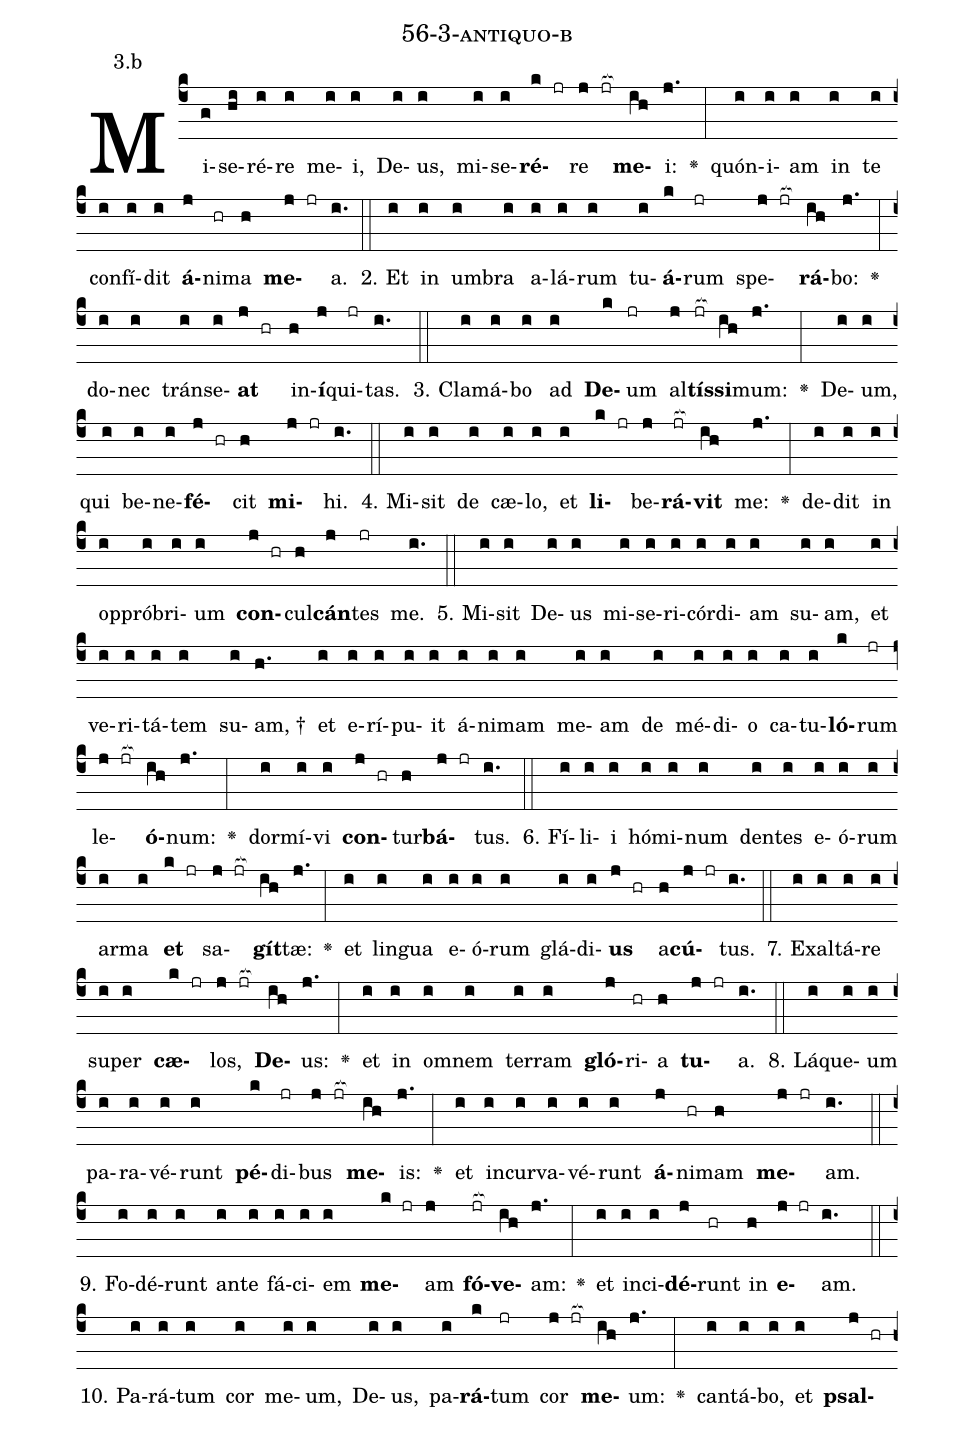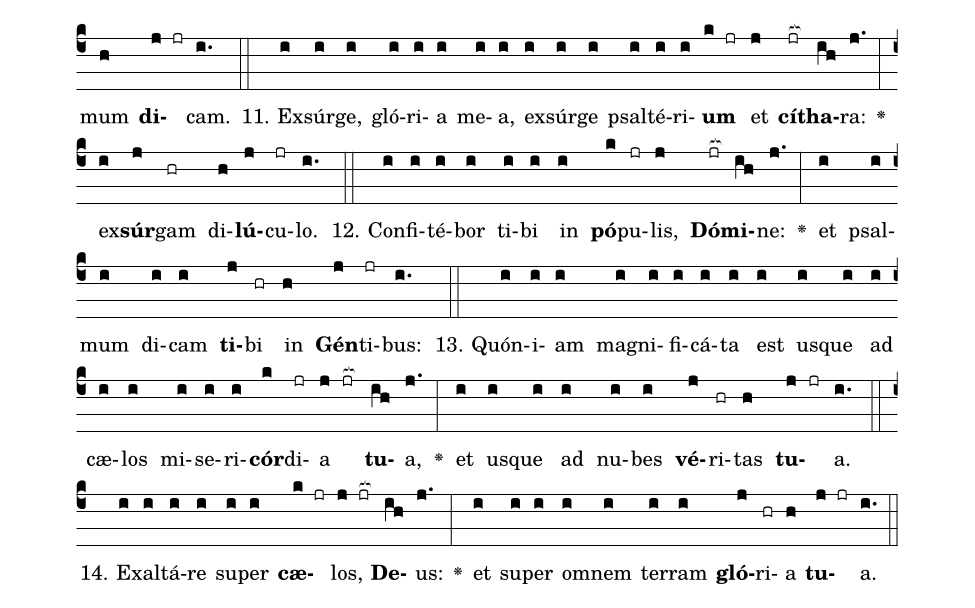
name: 56-3-antiquo-b;
annotation: 3.b;
%%
(c4)Mi(g)se(hi)ré(i)re(i) me(i)i,(i) De(i)us,(i) mi(i)se(i)<b>ré</b>(k jr)re(j jr[ocb:1{]) <b>me</b>(ih[ocb:0}])i:(j.) <v>\greheightstar</v>(:) quón(i)i(i)am(i) in(i) te(i) con(i)fí(i)dit(i) <b>á</b>(j)ni(hr)ma(h) <b>me</b>(j jr)a.(i.) (::)
2. Et(i) in(i) um(i)bra(i) a(i)lá(i)rum(i) tu(i)<b>á</b>(k)rum(jr) spe(j jr[ocb:1{])<b>rá</b>(ih[ocb:0}])bo:(j.) <v>\greheightstar</v>(:) do(i)nec(i) tráns(i)e(i)<b>at</b>(j hr) in(h)<b>í</b>(j)qui(jr)tas.(i.) (::)
3. Cla(i)má(i)bo(i) ad(i) <b>De</b>(k)um(jr) al(j)<b>tís</b>(jr[ocb:1{])<b>si</b>(ih[ocb:0}])mum:(j.) <v>\greheightstar</v>(:) De(i)um,(i) qui(i) be(i)ne(i)<b>fé</b>(j hr)cit(h) <b>mi</b>(j jr)hi.(i.) (::)
4. Mi(i)sit(i) de(i) cæ(i)lo,(i) et(i) <b>li</b>(k jr)be(j)<b>rá</b>(jr[ocb:1{])<b>vit</b>(ih[ocb:0}]) me:(j.) <v>\greheightstar</v>(:) de(i)dit(i) in(i) op(i)pró(i)bri(i)um(i) <b>con</b>(j hr)cul(h)<b>cán</b>(j)tes(jr) me.(i.) (::)
5. Mi(i)sit(i) De(i)us(i) mi(i)se(i)ri(i)cór(i)di(i)am(i) su(i)am,(i) et(i) ve(i)ri(i)tá(i)tem(i) su(i)am, †(h.) et(i) e(i)rí(i)pu(i)it(i) á(i)ni(i)mam(i) me(i)am(i) de(i) mé(i)di(i)o(i) ca(i)tu(i)<b>ló</b>(k)rum(jr) le(j jr[ocb:1{])<b>ó</b>(ih[ocb:0}])num:(j.) <v>\greheightstar</v>(:) dor(i)mí(i)vi(i) <b>con</b>(j hr)tur(h)<b>bá</b>(j jr)tus.(i.) (::)
6. Fí(i)li(i)i(i) hó(i)mi(i)num(i) den(i)tes(i) e(i)ó(i)rum(i) ar(i)ma(i) <b>et</b>(k jr) sa(j jr[ocb:1{])<b>gít</b>(ih[ocb:0}])tæ:(j.) <v>\greheightstar</v>(:) et(i) lin(i)gua(i) e(i)ó(i)rum(i) glá(i)di(i)<b>us</b>(j hr) a(h)<b>cú</b>(j jr)tus.(i.) (::)
7. Ex(i)al(i)tá(i)re(i) su(i)per(i) <b>cæ</b>(k jr)los,(j jr[ocb:1{]) <b>De</b>(ih[ocb:0}])us:(j.) <v>\greheightstar</v>(:) et(i) in(i) om(i)nem(i) ter(i)ram(i) <b>gló</b>(j)ri(hr)a(h) <b>tu</b>(j jr)a.(i.) (::)
8. Lá(i)que(i)um(i) pa(i)ra(i)vé(i)runt(i) <b>pé</b>(k)di(jr)bus(j jr[ocb:1{]) <b>me</b>(ih[ocb:0}])is:(j.) <v>\greheightstar</v>(:) et(i) in(i)cur(i)va(i)vé(i)runt(i) <b>á</b>(j)ni(hr)mam(h) <b>me</b>(j jr)am.(i.) (::)
9. Fo(i)dé(i)runt(i) an(i)te(i) fá(i)ci(i)em(i) <b>me</b>(k jr)am(j) <b>fó</b>(jr[ocb:1{])<b>ve</b>(ih[ocb:0}])am:(j.) <v>\greheightstar</v>(:) et(i) in(i)ci(i)<b>dé</b>(j)runt(hr) in(h) <b>e</b>(j jr)am.(i.) (::)
10. Pa(i)rá(i)tum(i) cor(i) me(i)um,(i) De(i)us,(i) pa(i)<b>rá</b>(k)tum(jr) cor(j jr[ocb:1{]) <b>me</b>(ih[ocb:0}])um:(j.) <v>\greheightstar</v>(:) can(i)tá(i)bo,(i) et(i) <b>psal</b>(j hr)mum(h) <b>di</b>(j jr)cam.(i.) (::)
11. Ex(i)súr(i)ge,(i) gló(i)ri(i)a(i) me(i)a,(i) ex(i)súr(i)ge(i) psal(i)té(i)ri(i)<b>um</b>(k jr) et(j) <b>cí</b>(jr[ocb:1{])<b>tha</b>(ih[ocb:0}])ra:(j.) <v>\greheightstar</v>(:) ex(i)<b>súr</b>(j)gam(hr) di(h)<b>lú</b>(j)cu(jr)lo.(i.) (::)
12. Con(i)fi(i)té(i)bor(i) ti(i)bi(i) in(i) <b>pó</b>(k)pu(jr)lis,(j) <b>Dó</b>(jr[ocb:1{])<b>mi</b>(ih[ocb:0}])ne:(j.) <v>\greheightstar</v>(:) et(i) psal(i)mum(i) di(i)cam(i) <b>ti</b>(j)bi(hr) in(h) <b>Gén</b>(j)ti(jr)bus:(i.) (::)
13. Quón(i)i(i)am(i) ma(i)gni(i)fi(i)cá(i)ta(i) est(i) us(i)que(i) ad(i) cæ(i)los(i) mi(i)se(i)ri(i)<b>cór</b>(k)di(jr)a(j jr[ocb:1{]) <b>tu</b>(ih[ocb:0}])a,(j.) <v>\greheightstar</v>(:) et(i) us(i)que(i) ad(i) nu(i)bes(i) <b>vé</b>(j)ri(hr)tas(h) <b>tu</b>(j jr)a.(i.) (::)
14. Ex(i)al(i)tá(i)re(i) su(i)per(i) <b>cæ</b>(k jr)los,(j jr[ocb:1{]) <b>De</b>(ih[ocb:0}])us:(j.) <v>\greheightstar</v>(:) et(i) su(i)per(i) om(i)nem(i) ter(i)ram(i) <b>gló</b>(j)ri(hr)a(h) <b>tu</b>(j jr)a.(i.) (::)
